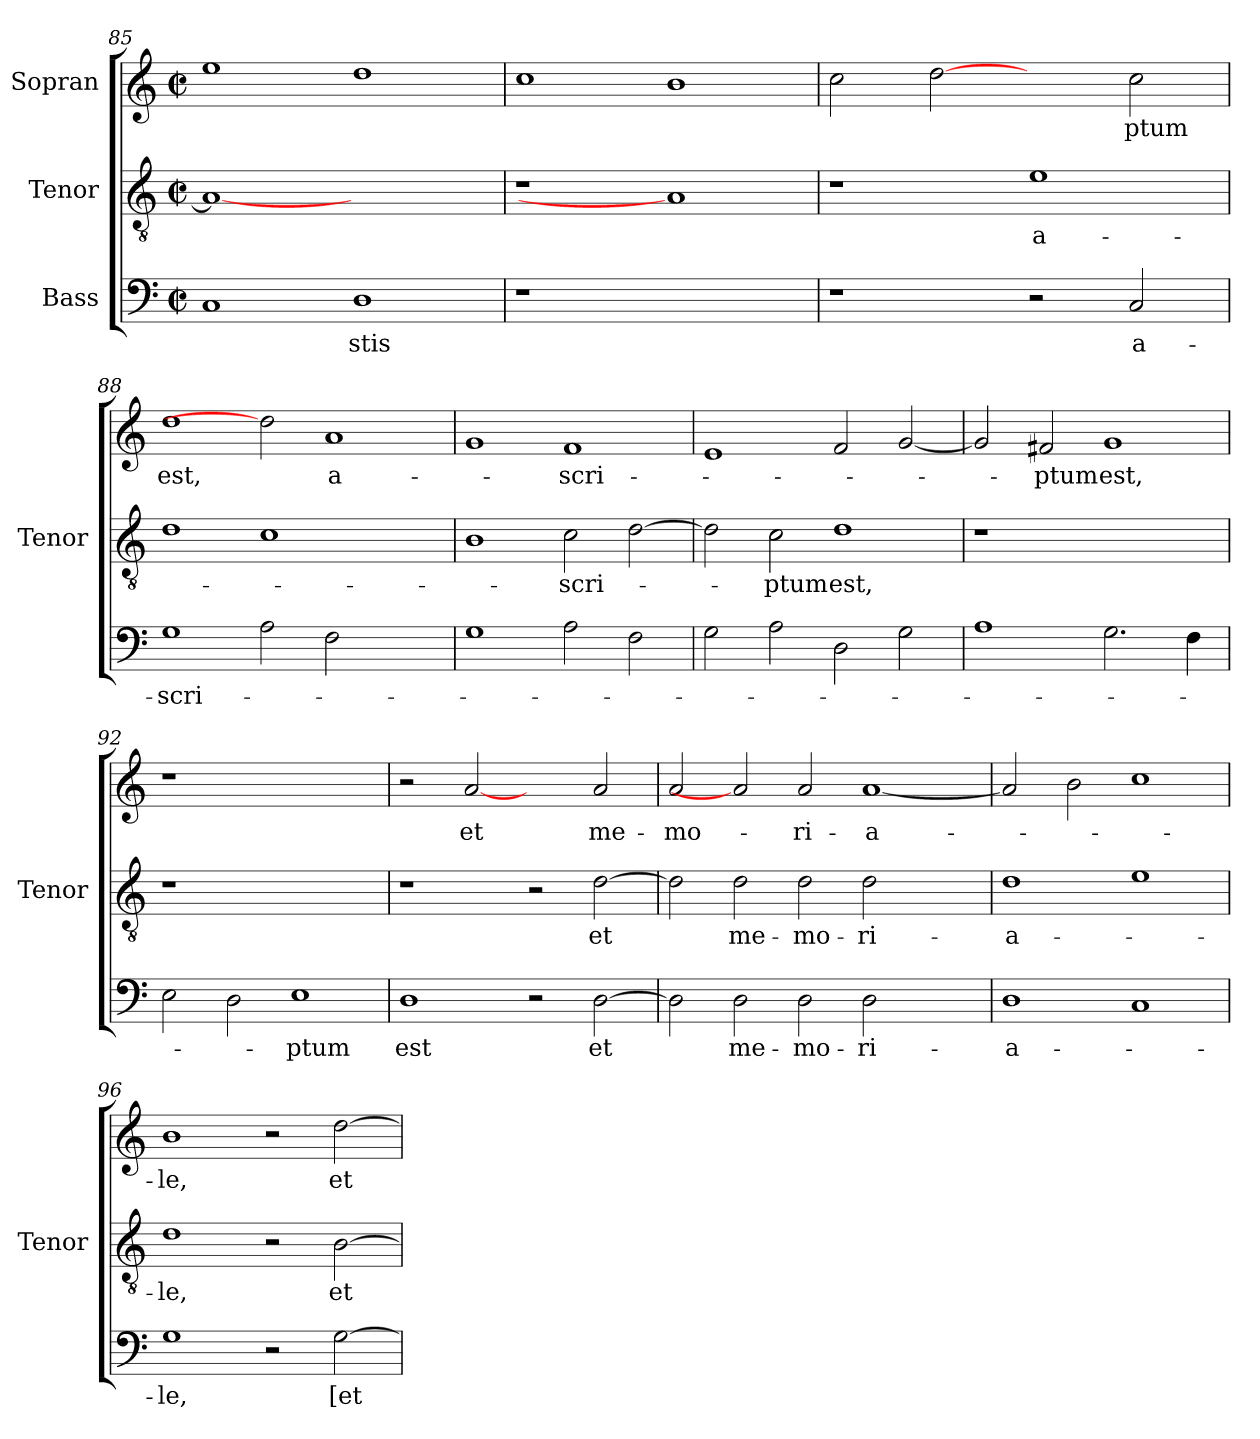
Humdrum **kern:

**kern	**text	**kern	**text	**kern	**text
*part3	*part3	*part2	*part2	*part1	*part1
*staff3	*staff3	*staff2	*staff2	*staff1	*staff1
*I"Bass	*	*I"Tenor	*	*I"Sopran	*
*	*	*I'Tenor	*	*	*
*clefF4	*	*clefGv2	*	*clefG2	*
*	*	*ITrd7c12	*	*	*
*k[]	*	*k[]	*	*k[]	*
*M2/2	*	*M2/2	*	*M2/2	*
*met(c|)	*	*met(c|)	*	*met(c|)	*
=85	=85	=85	=85	=85	=85
1Ci	.	1AAi_<	.	1eei	.
!	!LO:LY:b:color=#000000	!	!	!	!
1Di	-stis	1ryy	.	1ddi	.
=86	=86	=86	=86	=86	=86
!LO:N:vis=1	!	!LO:N:vis=1	!	!	!
1r	.	1r	.	1cci	.
1ryy	.	1AAi]	.	1bi	.
=87	=87	=87	=87	=87	=87
1r	.	1r	.	2cci\	.
.	.	.	.	[2ddi	.
!	!	!	!LO:LY:b:color=#000000	!	!
2r	.	1Ei	a-	2ryy	.
!	!LO:LY:b:color=#000000	!	!	!	!
!	!	!	!	!	!LO:LY:b:color=#000000
2Ci/	a-	.	.	2cci\	-ptum
=88	=88	=88	=88	=88	=88
!	!LO:LY:b:color=#000000	!	!	!	!
!	!	!	!	!	!LO:LY:b:color=#000000
1Gi	-scri-	1Di	.	1ddi	est,
2Ai\	.	1Ci	.	2ddi]	.
!	!	!	!	!	!LO:LY:b:color=#000000
2Fi\	.	.	.	1ai	a-
2ryy	.	2ryy	.	.	.
=89	=89	=89	=89	=89	=89
1Gi	.	1BBi	.	1gi	.
!	!	!	!LO:LY:b:color=#000000	!	!
!	!	!	!	!	!LO:LY:b:color=#000000
2Ai\	.	2Ci\	-scri-	1fi	-scri-
2Fi\	.	[>2Di\	.	.	.
=90	=90	=90	=90	=90	=90
2Gi\	.	2Di\]	.	1ei	.
!	!	!	!LO:LY:b:color=#000000	!	!
2Ai\	.	2Ci\	-ptum	.	.
!	!	!	!LO:LY:b:color=#000000	!	!
2Di\	.	1Di	est,	2fi/	.
2Gi\	.	.	.	[<2gi/	.
!!LO:LB:g=z
=91	=91	=91	=91	=91	=91
!	!	!LO:N:vis=1	!	!	!
1Ai	.	1r	.	2gi/]	.
!	!	!	!	!	!LO:LY:b:color=#000000
.	.	.	.	2f#Xi/	-ptum
!	!	!	!	!	!LO:LY:b:color=#000000
2.Gi\	.	1ryy	.	1gi	est,
4Fi\	.	.	.	.	.
=92	=92	=92	=92	=92	=92
!	!	!LO:N:vis=1	!	!LO:N:vis=1	!
2Ei\	.	1r	.	1r	.
2Di\	.	.	.	.	.
!	!LO:LY:b:color=#000000	!	!	!	!
1Ei	-ptum	1ryy	.	1ryy	.
=93	=93	=93	=93	=93	=93
!	!LO:LY:b:color=#000000	!	!	!	!
1Di	est	1r	.	2r	.
!	!	!	!	!	!LO:LY:b:color=#000000
.	.	.	.	[2ai	et
2r	.	2r	.	2ryy	.
!	!LO:LY:b:color=#000000	!	!	!	!
!	!	!	!LO:LY:b:color=#000000	!	!
!	!	!	!	!	!LO:LY:b:color=#000000
[>2Di\	et	[>2Di\	et	2ai/	me-
=94	=94	=94	=94	=94	=94
!	!	!	!	!	!LO:LY:b:color=#000000
2Di\]	.	2Di\]	.	2ai/	-mo-
!	!LO:LY:b:color=#000000	!	!	!	!
!	!	!	!LO:LY:b:color=#000000	!	!
2Di\	me-	2Di\	me-	2ai]	.
!	!LO:LY:b:color=#000000	!	!	!	!
!	!	!	!LO:LY:b:color=#000000	!	!
!	!	!	!	!	!LO:LY:b:color=#000000
2Di\	-mo-	2Di\	-mo-	2ai/	-ri-
!	!LO:LY:b:color=#000000	!	!	!	!
!	!	!	!LO:LY:b:color=#000000	!	!
!	!	!	!	!	!LO:LY:b:color=#000000
2Di\	-ri-	2Di\	-ri-	[<1ai	-a-
2ryy	.	2ryy	.	.	.
=95	=95	=95	=95	=95	=95
!	!LO:LY:b:color=#000000	!	!	!	!
!	!	!	!LO:LY:b:color=#000000	!	!
1Di	-a-	1Di	-a-	2ai/]	.
.	.	.	.	2bi\	.
1Ci	.	1Ei	.	1cci	.
=96	=96	=96	=96	=96	=96
!	!LO:LY:b:color=#000000	!	!	!	!
!	!	!	!LO:LY:b:color=#000000	!	!
!	!	!	!	!	!LO:LY:b:color=#000000
1Gi	-le,	1Di	-le,	1bi	-le,
2r	.	2r	.	2r	.
!	!LO:LY:b:color=#000000	!	!	!	!
!	!	!	!LO:LY:b:color=#000000	!	!
!	!	!	!	!	!LO:LY:b:color=#000000
[>2Gi\	[et	[>2BBi\	et	[>2ddi\	et
=	=	=	=	=	=
*-	*-	*-	*-	*-	*-
